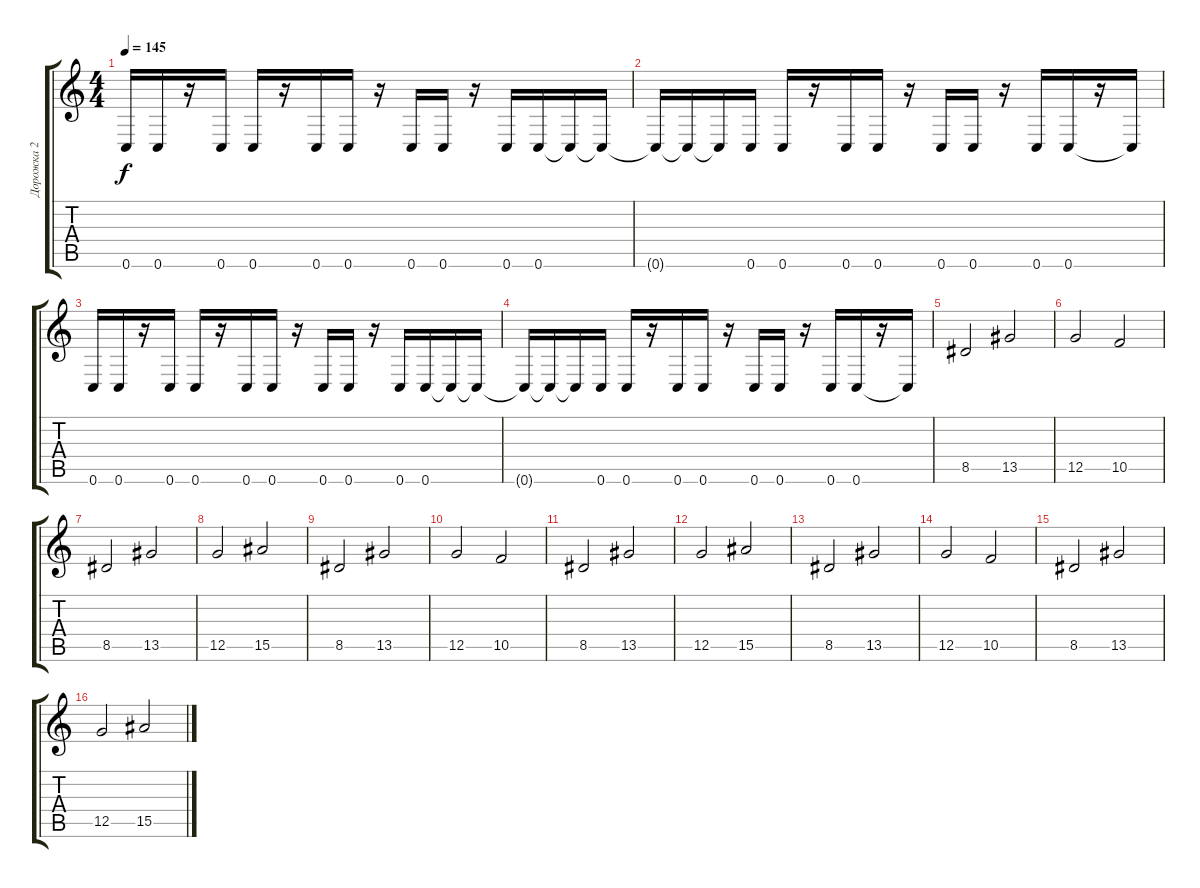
\track ("Дорожка 2" "Дорожка 2") {instrument distortionguitar}
\staff {score tabs}
\tuning (D4 A3 F3 C3 G2 C2) {hide}
\ts (4 4)
\tempo 145
\clef g2
\ks c
0.6.16{dy f} 0.6.16 r.16 0.6.16 0.6.16 r.16 0.6.16 0.6.16 r.16 0.6.16 0.6.16 r.16 0.6.16 0.6.16 0.6{t}.16 0.6{t}.16 |
0.6{t}.16 0.6{t}.16 0.6{t}.16 0.6.16 0.6.16 r.16 0.6.16 0.6.16 r.16 0.6.16 0.6.16 r.16 0.6.16 0.6.16 r.16 0.6{t}.16 |
0.6.16 0.6.16 r.16 0.6.16 0.6.16 r.16 0.6.16 0.6.16 r.16 0.6.16 0.6.16 r.16 0.6.16 0.6.16 0.6{t}.16 0.6{t}.16 |
0.6{t}.16 0.6{t}.16 0.6{t}.16 0.6.16 0.6.16 r.16 0.6.16 0.6.16 r.16 0.6.16 0.6.16 r.16 0.6.16 0.6.16 r.16 0.6{t}.16 |
8.5.2{instrument synthbrass1} 13.5.2 |
12.5.2 10.5.2 |
8.5.2 13.5.2 |
12.5.2 15.5.2 |
8.5.2{instrument synthbrass1} 13.5.2 |
12.5.2 10.5.2 |
8.5.2 13.5.2 |
12.5.2 15.5.2 |
8.5.2{instrument synthbrass1} 13.5.2 |
12.5.2 10.5.2 |
8.5.2 13.5.2 |
12.5.2 15.5.2
